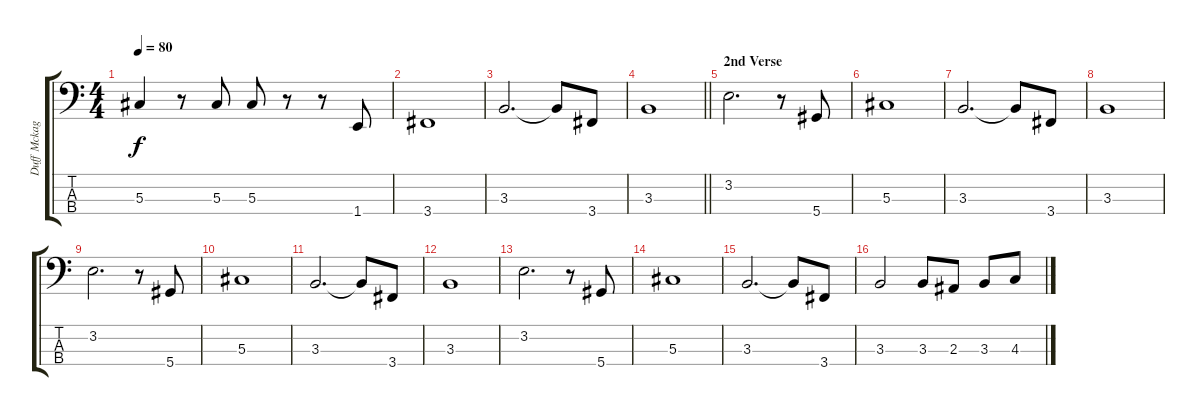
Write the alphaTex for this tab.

\track ("Duff Mckagan" "Duff Mckag") {instrument electricbasspick}
\staff {score tabs}
\tuning (Gb2 Db2 Ab1 Eb1) {hide}
\ts (4 4)
\tempo 80
\clef f4
\ks c
5.3.4{dy f} r.8 5.3.8 5.3.8 r.8 r.8 1.4.8 |
3.4.1 |
3.3.2{d} 3.3{t}.8 3.4.8 |
\barLineRight lightlight
3.3.1 |
\section ("" "2nd Verse")
3.2.2{d} r.8 5.4.8 |
5.3.1 |
3.3.2{d} 3.3{t}.8 3.4.8 |
3.3.1 |
3.2.2{d} r.8 5.4.8 |
5.3.1 |
3.3.2{d} 3.3{t}.8 3.4.8 |
3.3.1 |
3.2.2{d} r.8 5.4.8 |
5.3.1 |
3.3.2{d} 3.3{t}.8 3.4.8 |
3.3.2 3.3.8 2.3.8 3.3.8 4.3.8
